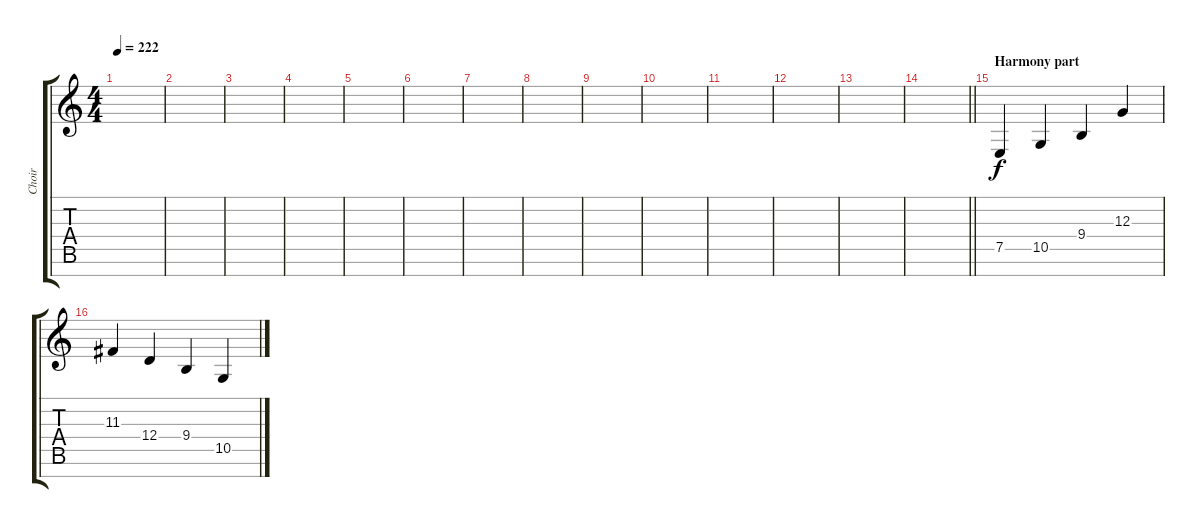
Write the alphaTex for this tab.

\track ("Choir" "Choir") {instrument stringensemble1}
\staff {score tabs}
\tuning (E4 B3 G3 D3 A2 E1 B1) {hide}
\ts (4 4)
\tempo 222
\clef g2
\ks c
|
|
|
|
|
|
|
|
|
|
|
|
|
\barLineRight lightlight
|
\section ("" "Harmony part")
7.5.4{volume 8 instrument choiraahs} 10.5.4 9.4.4 12.3.4 |
11.3.4 12.4.4 9.4.4 10.5.4
